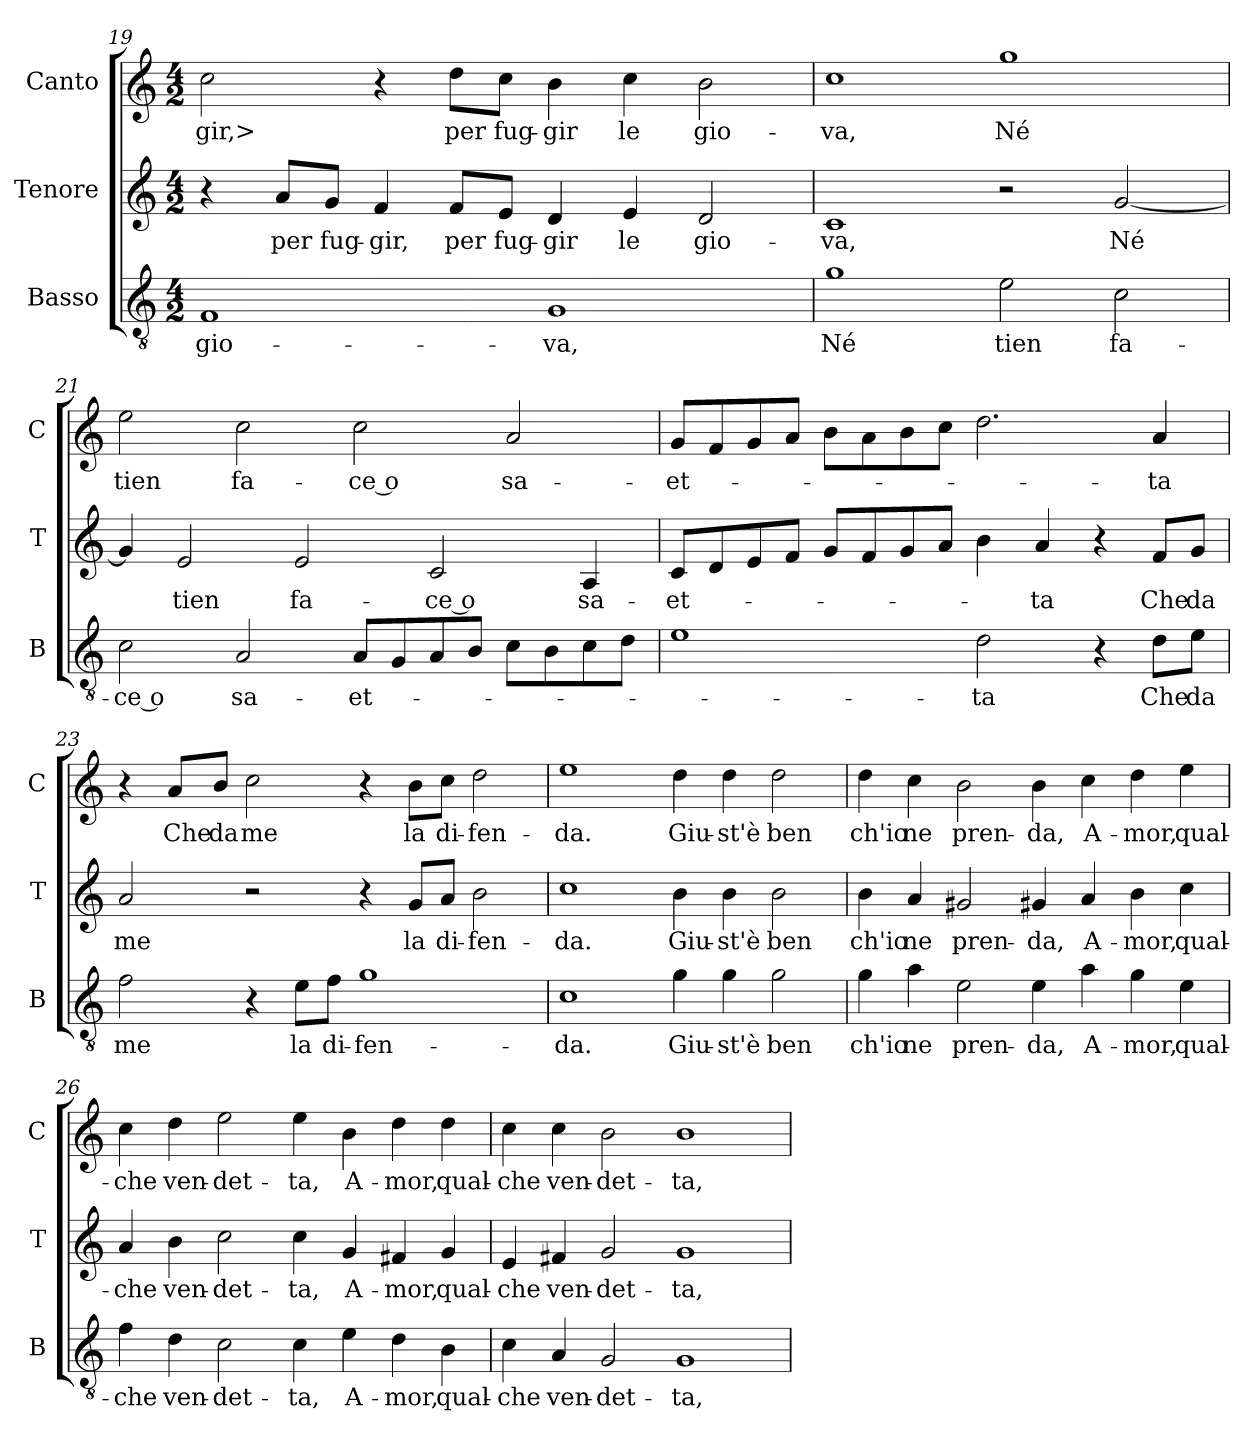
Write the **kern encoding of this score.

**kern	**text	**kern	**text	**kern	**text
*part3	*part3	*part2	*part2	*part1	*part1
*staff3	*staff3	*staff2	*staff2	*staff1	*staff1
*I"Basso	*	*I"Tenore	*	*I"Canto	*
*I'B	*	*I'T	*	*I'C	*
*clefGv2	*	*clefG2	*	*clefG2	*
*k[]	*	*k[]	*	*k[]	*
*M4/2	*	*M4/2	*	*M4/2	*
=19	=19	=19	=19	=19	=19
1F	gio-	4r	.	2cc	-gir,>
.	.	8aL	per	.	.
.	.	8gJ	fug-	.	.
.	.	4f	-gir,	4r	.
.	.	8fL	per	8ddL	per
.	.	8eJ	fug-	8ccJ	fug-
1G	-va,	4d	-gir	4b	-gir
.	.	4e	le	4cc	le
.	.	2d	gio-	2b	gio-
=20	=20	=20	=20	=20	=20
1g	Né	1c	-va,	1cc	-va,
2e	tien	2r	.	1gg	Né
2c	fa-	[2g	Né	.	.
=21	=21	=21	=21	=21	=21
2c	-ce o	4g]	.	2ee	tien
.	.	2e	tien	.	.
2A	sa-	.	.	2cc	fa-
.	.	2e	fa-	.	.
8AL	-et-	.	.	2cc	-ce o
8G	.	.	.	.	.
8A	.	2c	-ce o	.	.
8BJ	.	.	.	.	.
8cL	.	.	.	2a	sa-
8B	.	.	.	.	.
8c	.	4A	sa-	.	.
8dJ	.	.	.	.	.
=22	=22	=22	=22	=22	=22
1e	.	8cL	-et-	8gL	-et-
.	.	8d	.	8f	.
.	.	8e	.	8g	.
.	.	8fJ	.	8aJ	.
.	.	8gL	.	8bL	.
.	.	8f	.	8a	.
.	.	8g	.	8b	.
.	.	8aJ	.	8ccJ	.
2d	-ta	4b	.	2.dd	.
.	.	4a	-ta	.	.
4r	.	4r	.	.	.
8dL	Che	8fL	Che	4a	-ta
8eJ	da	8gJ	da	.	.
=23	=23	=23	=23	=23	=23
2f	me	2a	me	4r	.
.	.	.	.	8aL	Che
.	.	.	.	8bJ	da
4r	.	2r	.	2cc	me
8eL	la	.	.	.	.
8fJ	di-	.	.	.	.
1g	-fen-	4r	.	4r	.
.	.	8gL	la	8bL	la
.	.	8aJ	di-	8ccJ	di-
.	.	2b	-fen-	2dd	-fen-
=24	=24	=24	=24	=24	=24
1c	-da.	1cc	-da.	1ee	-da.
4g	Giu-	4b	Giu-	4dd	Giu-
4g	-st'è	4b	-st'è	4dd	-st'è
2g	ben	2b	ben	2dd	ben
=25	=25	=25	=25	=25	=25
4g	ch'io	4b	ch'io	4dd	ch'io
4a	ne	4a	ne	4cc	ne
2e	pren-	2g#X	pren-	2b	pren-
4e	-da,	4g#X	-da,	4b	-da,
4a	A-	4a	A-	4cc	A-
4g	-mor,	4b	-mor,	4dd	-mor,
4e	qual-	4cc	qual-	4ee	qual-
=26	=26	=26	=26	=26	=26
4f	-che	4a	-che	4cc	-che
4d	ven-	4b	ven-	4dd	ven-
2c	-det-	2cc	-det-	2ee	-det-
4c	-ta,	4cc	-ta,	4ee	-ta,
4e	A-	4g	A-	4b	A-
4d	-mor,	4f#X	-mor,	4dd	-mor,
4B	qual-	4g	qual-	4dd	qual-
=27	=27	=27	=27	=27	=27
4c	-che	4e	-che	4cc	-che
4A	ven-	4f#X	ven-	4cc	ven-
2G	-det-	2g	-det-	2b	-det-
1G	-ta,	1g	-ta,	1b	-ta,
=	=	=	=	=	=
*-	*-	*-	*-	*-	*-
